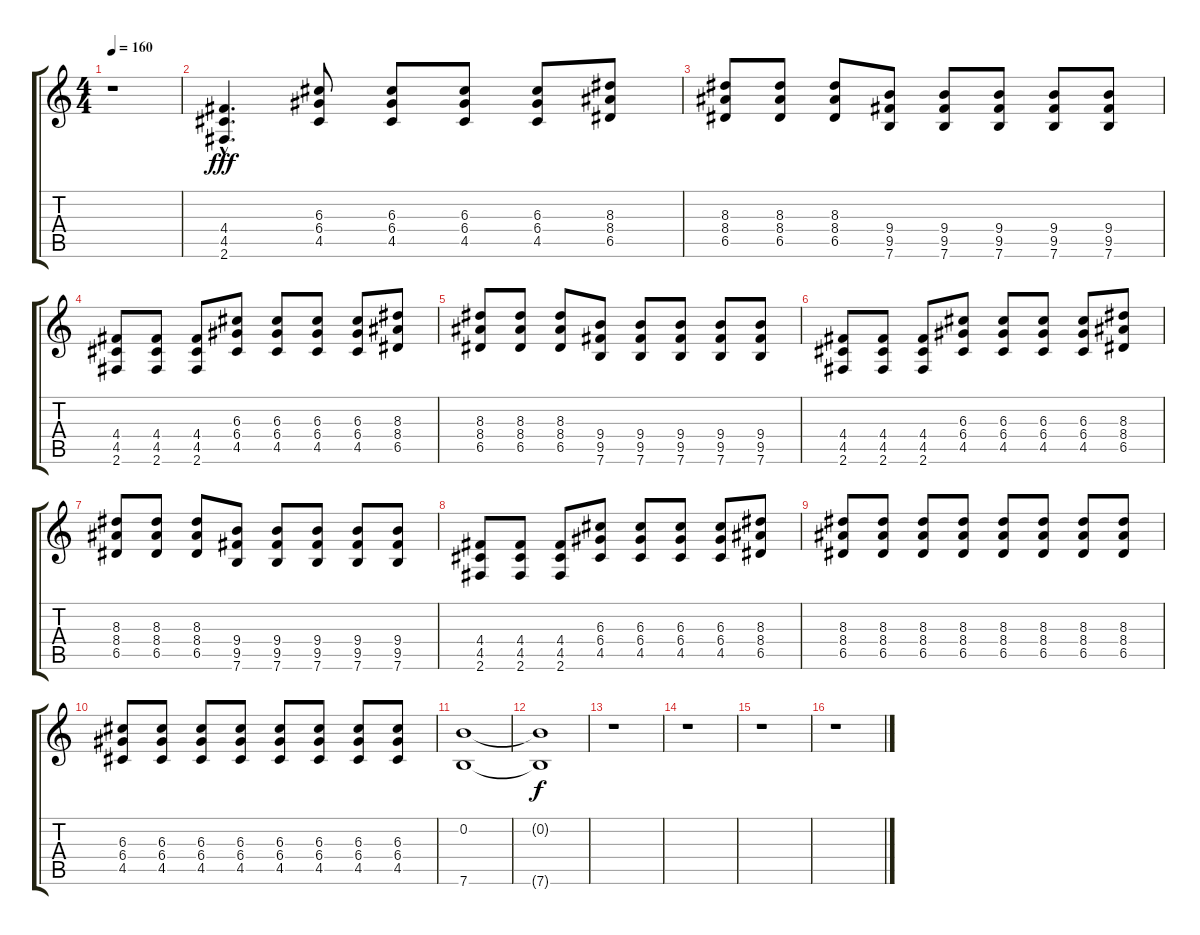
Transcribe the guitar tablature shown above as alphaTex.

\track "" {instrument overdrivenguitar}
\staff {score tabs}
\tuning (E4 B3 G3 D3 A2 E2) {hide}
\ts (4 4)
\tempo 160
\clef g2
\ks c
r.1{dy fff} |
(4.4{hac} 4.5{hac} 2.6{hac}).4{d} (6.3 6.4 4.5).8 (6.3 6.4 4.5).8 (6.3 6.4 4.5).8 (6.3 6.4 4.5).8 (8.3 8.4 6.5).8 |
(8.3 8.4 6.5).8 (8.3 8.4 6.5).8 (8.3 8.4 6.5).8 (9.4 9.5 7.6).8 (9.4 9.5 7.6).8 (9.4 9.5 7.6).8 (9.4 9.5 7.6).8 (9.4 9.5 7.6).8 |
(4.4 4.5 2.6).8 (4.4 4.5 2.6).8 (4.4 4.5 2.6).8 (6.3 6.4 4.5).8 (6.3 6.4 4.5).8 (6.3 6.4 4.5).8 (6.3 6.4 4.5).8 (8.3 8.4 6.5).8 |
(8.3 8.4 6.5).8 (8.3 8.4 6.5).8 (8.3 8.4 6.5).8 (9.4 9.5 7.6).8 (9.4 9.5 7.6).8 (9.4 9.5 7.6).8 (9.4 9.5 7.6).8 (9.4 9.5 7.6).8 |
(4.4 4.5 2.6).8 (4.4 4.5 2.6).8 (4.4 4.5 2.6).8 (6.3 6.4 4.5).8 (6.3 6.4 4.5).8 (6.3 6.4 4.5).8 (6.3 6.4 4.5).8 (8.3 8.4 6.5).8 |
(8.3 8.4 6.5).8 (8.3 8.4 6.5).8 (8.3 8.4 6.5).8 (9.4 9.5 7.6).8 (9.4 9.5 7.6).8 (9.4 9.5 7.6).8 (9.4 9.5 7.6).8 (9.4 9.5 7.6).8 |
(4.4 4.5 2.6).8 (4.4 4.5 2.6).8 (4.4 4.5 2.6).8 (6.3 6.4 4.5).8 (6.3 6.4 4.5).8 (6.3 6.4 4.5).8 (6.3 6.4 4.5).8 (8.3 8.4 6.5).8 |
(8.3 8.4 6.5).8 (8.3 8.4 6.5).8 (8.3 8.4 6.5).8 (8.3 8.4 6.5).8 (8.3 8.4 6.5).8 (8.3 8.4 6.5).8 (8.3 8.4 6.5).8 (8.3 8.4 6.5).8 |
(6.3 6.4 4.5).8 (6.3 6.4 4.5).8 (6.3 6.4 4.5).8 (6.3 6.4 4.5).8 (6.3 6.4 4.5).8 (6.3 6.4 4.5).8 (6.3 6.4 4.5).8 (6.3 6.4 4.5).8 |
(0.2 7.6).1 |
(0.2{t} 7.6{t}).1{dy f} |
r.1 |
r.1 |
r.1 |
r.1
